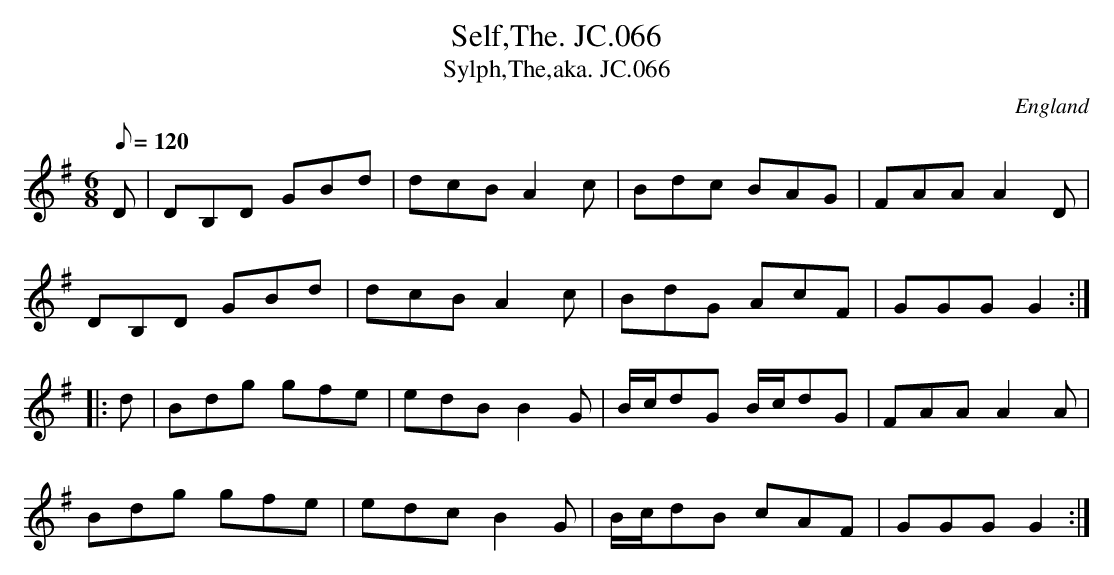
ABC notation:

X:1
T:Self,The. JC.066
T:Sylph,The,aka. JC.066
M:6/8
L:1/8
Q:120
O:England
K:G
D|DB,D GBd|dcB A2c|Bdc BAG|FAA A2D|!
DB,D GBd|dcBA2c|BdG AcF|GGGG2:|!
|:d|Bdg gfe|edBB2G|B/c/dG B/c/dG|FAAA2A|!
Bdg gfe|edcB2G|B/c/dB cAF|GGGG2:|]
